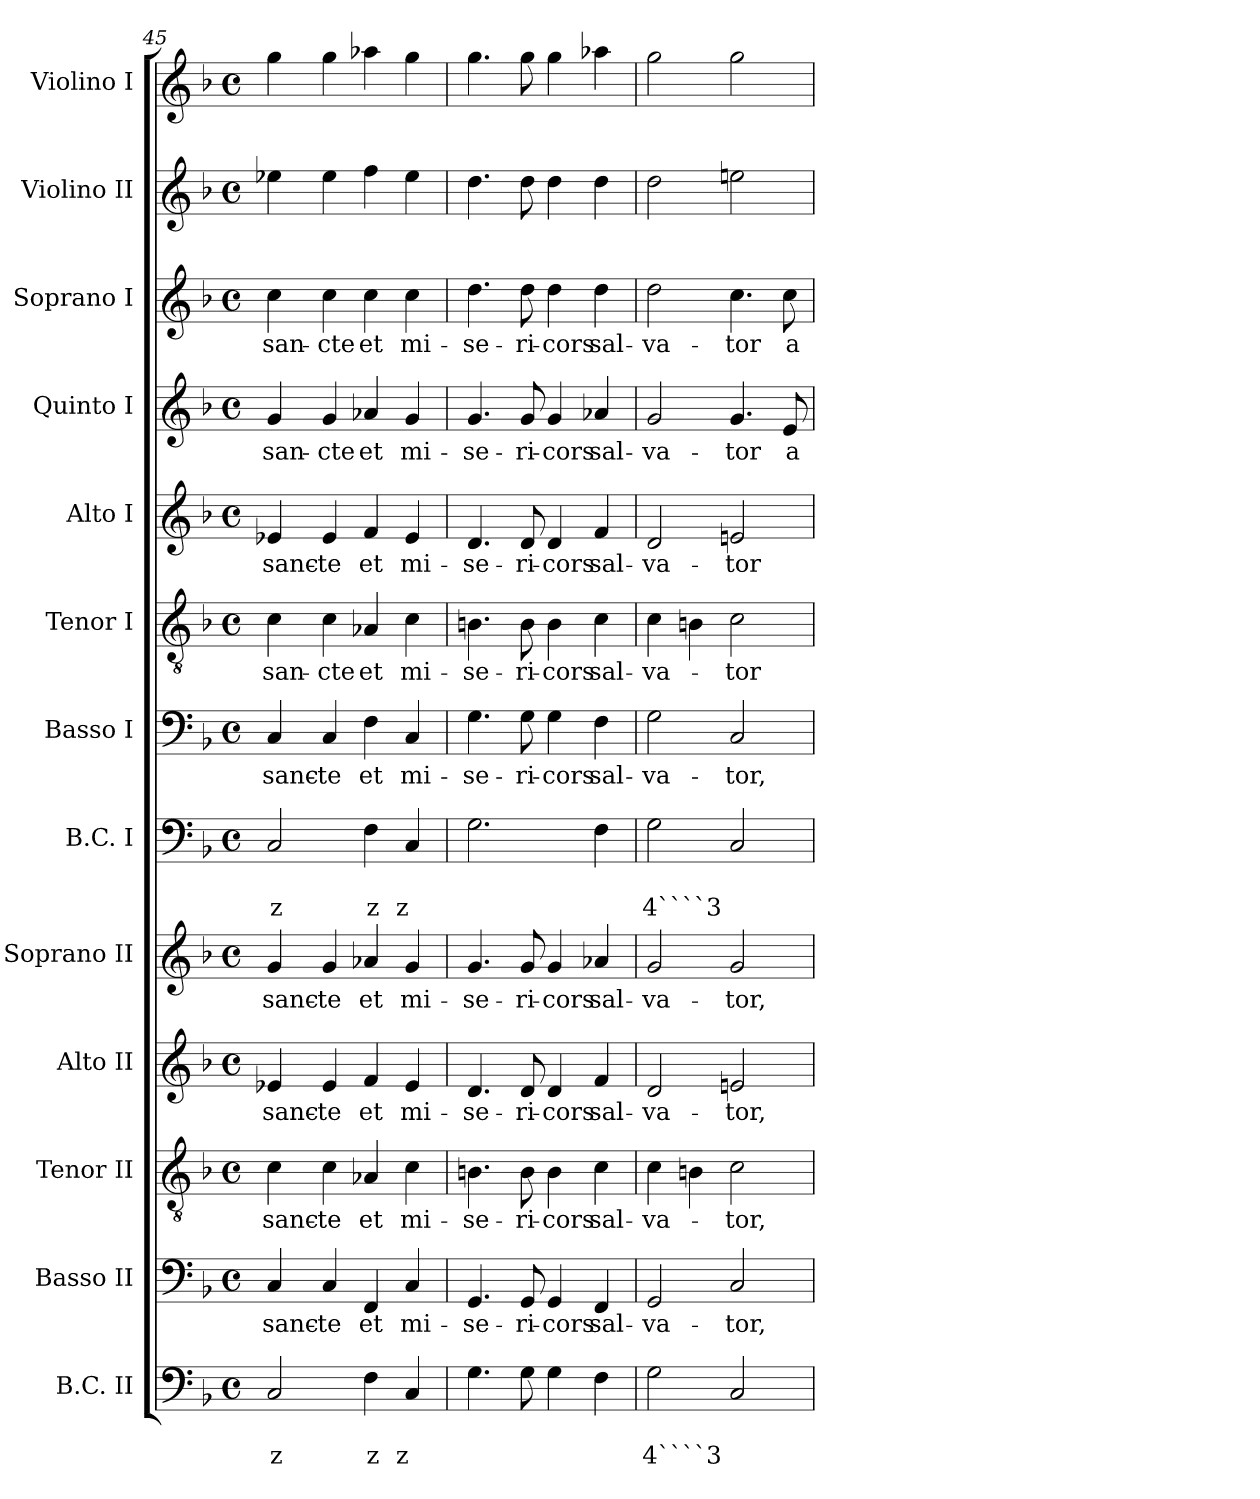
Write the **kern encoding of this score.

**kern	**text	**text	**kern	**text	**kern	**text	**kern	**text	**kern	**text	**kern	**text	**text	**kern	**text	**kern	**text	**kern	**text	**kern	**text	**kern	**text	**kern	**kern
*part13	*part13	*part13	*part12	*part12	*part11	*part11	*part10	*part10	*part9	*part9	*part8	*part8	*part8	*part7	*part7	*part6	*part6	*part5	*part5	*part4	*part4	*part3	*part3	*part2	*part1
*staff13	*staff13	*staff13	*staff12	*staff12	*staff11	*staff11	*staff10	*staff10	*staff9	*staff9	*staff8	*staff8	*staff8	*staff7	*staff7	*staff6	*staff6	*staff5	*staff5	*staff4	*staff4	*staff3	*staff3	*staff2	*staff1
*I"B.C. II	*	*	*I"Basso II	*	*I"Tenor II	*	*I"Alto II	*	*I"Soprano II	*	*I"B.C. I	*	*	*I"Basso I	*	*I"Tenor I	*	*I"Alto I	*	*I"Quinto I	*	*I"Soprano I	*	*I"Violino II	*I"Violino I
*I'BC2	*	*	*I'B 2	*	*I'T 2	*	*I'A 2	*	*I'S 2	*	*I'BC1	*	*	*I'B 1	*	*I'T 1	*	*I'A 1	*	*I'Q 1	*	*I'S 1	*	*I'Vln. II	*I'Vln. I
!!LO:PB:g=z
*clefF4	*	*	*clefF4	*	*clefGv2	*	*clefG2	*	*clefG2	*	*clefF4	*	*	*clefF4	*	*clefGv2	*	*clefG2	*	*clefG2	*	*clefG2	*	*clefG2	*clefG2
*k[b-]	*	*	*k[b-]	*	*k[b-]	*	*k[b-]	*	*k[b-]	*	*k[b-]	*	*	*k[b-]	*	*k[b-]	*	*k[b-]	*	*k[b-]	*	*k[b-]	*	*k[b-]	*k[b-]
*F:	*	*	*F:	*	*F:	*	*F:	*	*F:	*	*F:	*	*	*F:	*	*F:	*	*F:	*	*F:	*	*F:	*	*F:	*F:
*M4/4	*	*	*M4/4	*	*M4/4	*	*M4/4	*	*M4/4	*	*M4/4	*	*	*M4/4	*	*M4/4	*	*M4/4	*	*M4/4	*	*M4/4	*	*M4/4	*M4/4
*met(c)	*	*	*met(c)	*	*met(c)	*	*met(c)	*	*met(c)	*	*met(c)	*	*	*met(c)	*	*met(c)	*	*met(c)	*	*met(c)	*	*met(c)	*	*met(c)	*met(c)
=45	=45	=45	=45	=45	=45	=45	=45	=45	=45	=45	=45	=45	=45	=45	=45	=45	=45	=45	=45	=45	=45	=45	=45	=45	=45
!	!	!LO:LY:b	!	!	!	!	!	!	!	!	!	!	!	!	!	!	!	!	!	!	!	!	!	!	!
!	!	!	!	!LO:LY:b	!	!	!	!	!	!	!	!	!	!	!	!	!	!	!	!	!	!	!	!	!
!	!	!	!	!	!	!LO:LY:b	!	!	!	!	!	!	!	!	!	!	!	!	!	!	!	!	!	!	!
!	!	!	!	!	!	!	!	!LO:LY:b	!	!	!	!	!	!	!	!	!	!	!	!	!	!	!	!	!
!	!	!	!	!	!	!	!	!	!	!LO:LY:b	!	!	!	!	!	!	!	!	!	!	!	!	!	!	!
!	!	!	!	!	!	!	!	!	!	!	!	!	!LO:LY:b	!	!	!	!	!	!	!	!	!	!	!	!
!	!	!	!	!	!	!	!	!	!	!	!	!	!	!	!LO:LY:b	!	!	!	!	!	!	!	!	!	!
!	!	!	!	!	!	!	!	!	!	!	!	!	!	!	!	!	!LO:LY:b	!	!	!	!	!	!	!	!
!	!	!	!	!	!	!	!	!	!	!	!	!	!	!	!	!	!	!	!LO:LY:b	!	!	!	!	!	!
!	!	!	!	!	!	!	!	!	!	!	!	!	!	!	!	!	!	!	!	!	!LO:LY:b	!	!	!	!
!	!	!	!	!	!	!	!	!	!	!	!	!	!	!	!	!	!	!	!	!	!	!	!LO:LY:b	!	!
2C/	.	z	4C/	sanc-	4c\	sanc-	4e-X/	sanc-	4g/	sanc-	2C/	.	z	4C/	sanc-	4c\	san-	4e-X/	-sanc-	4g/	san-	4cc\	san-	4ee-X\	4gg\
!	!	!	!	!LO:LY:b	!	!	!	!	!	!	!	!	!	!	!	!	!	!	!	!	!	!	!	!	!
!	!	!	!	!	!	!LO:LY:b	!	!	!	!	!	!	!	!	!	!	!	!	!	!	!	!	!	!	!
!	!	!	!	!	!	!	!	!LO:LY:b	!	!	!	!	!	!	!	!	!	!	!	!	!	!	!	!	!
!	!	!	!	!	!	!	!	!	!	!LO:LY:b	!	!	!	!	!	!	!	!	!	!	!	!	!	!	!
!	!	!	!	!	!	!	!	!	!	!	!	!	!	!	!LO:LY:b	!	!	!	!	!	!	!	!	!	!
!	!	!	!	!	!	!	!	!	!	!	!	!	!	!	!	!	!LO:LY:b	!	!	!	!	!	!	!	!
!	!	!	!	!	!	!	!	!	!	!	!	!	!	!	!	!	!	!	!LO:LY:b	!	!	!	!	!	!
!	!	!	!	!	!	!	!	!	!	!	!	!	!	!	!	!	!	!	!	!	!LO:LY:b	!	!	!	!
!	!	!	!	!	!	!	!	!	!	!	!	!	!	!	!	!	!	!	!	!	!	!	!LO:LY:b	!	!
.	.	.	4C/	-te	4c\	-te	4e-/	-te	4g/	-te	.	.	.	4C/	-te	4c\	-cte	4e-/	-te	4g/	-cte	4cc\	-cte	4ee-\	4gg\
!	!	!LO:LY:b	!	!	!	!	!	!	!	!	!	!	!	!	!	!	!	!	!	!	!	!	!	!	!
!	!	!	!	!LO:LY:b	!	!	!	!	!	!	!	!	!	!	!	!	!	!	!	!	!	!	!	!	!
!	!	!	!	!	!	!LO:LY:b	!	!	!	!	!	!	!	!	!	!	!	!	!	!	!	!	!	!	!
!	!	!	!	!	!	!	!	!LO:LY:b	!	!	!	!	!	!	!	!	!	!	!	!	!	!	!	!	!
!	!	!	!	!	!	!	!	!	!	!LO:LY:b	!	!	!	!	!	!	!	!	!	!	!	!	!	!	!
!	!	!	!	!	!	!	!	!	!	!	!	!	!LO:LY:b	!	!	!	!	!	!	!	!	!	!	!	!
!	!	!	!	!	!	!	!	!	!	!	!	!	!	!	!LO:LY:b	!	!	!	!	!	!	!	!	!	!
!	!	!	!	!	!	!	!	!	!	!	!	!	!	!	!	!	!LO:LY:b	!	!	!	!	!	!	!	!
!	!	!	!	!	!	!	!	!	!	!	!	!	!	!	!	!	!	!	!LO:LY:b	!	!	!	!	!	!
!	!	!	!	!	!	!	!	!	!	!	!	!	!	!	!	!	!	!	!	!	!LO:LY:b	!	!	!	!
!	!	!	!	!	!	!	!	!	!	!	!	!	!	!	!	!	!	!	!	!	!	!	!LO:LY:b	!	!
4F\	.	z	4FF/	et	4A-X/	et	4f/	et	4a-X/	et	4F\	.	z	4F\	et	4A-X/	et	4f/	et	4a-X/	et	4cc\	et	4ff\	4aa-X\
!	!	!LO:LY:b	!	!	!	!	!	!	!	!	!	!	!	!	!	!	!	!	!	!	!	!	!	!	!
!	!	!	!	!LO:LY:b	!	!	!	!	!	!	!	!	!	!	!	!	!	!	!	!	!	!	!	!	!
!	!	!	!	!	!	!LO:LY:b	!	!	!	!	!	!	!	!	!	!	!	!	!	!	!	!	!	!	!
!	!	!	!	!	!	!	!	!LO:LY:b	!	!	!	!	!	!	!	!	!	!	!	!	!	!	!	!	!
!	!	!	!	!	!	!	!	!	!	!LO:LY:b	!	!	!	!	!	!	!	!	!	!	!	!	!	!	!
!	!	!	!	!	!	!	!	!	!	!	!	!	!LO:LY:b	!	!	!	!	!	!	!	!	!	!	!	!
!	!	!	!	!	!	!	!	!	!	!	!	!	!	!	!LO:LY:b	!	!	!	!	!	!	!	!	!	!
!	!	!	!	!	!	!	!	!	!	!	!	!	!	!	!	!	!LO:LY:b	!	!	!	!	!	!	!	!
!	!	!	!	!	!	!	!	!	!	!	!	!	!	!	!	!	!	!	!LO:LY:b	!	!	!	!	!	!
!	!	!	!	!	!	!	!	!	!	!	!	!	!	!	!	!	!	!	!	!	!LO:LY:b	!	!	!	!
!	!	!	!	!	!	!	!	!	!	!	!	!	!	!	!	!	!	!	!	!	!	!	!LO:LY:b	!	!
4C/	.	z	4C/	mi-	4c\	mi-	4e-/	mi-	4g/	mi-	4C/	.	z	4C/	mi-	4c\	mi-	4e-/	mi-	4g/	mi-	4cc\	mi-	4ee-\	4gg\
=46	=46	=46	=46	=46	=46	=46	=46	=46	=46	=46	=46	=46	=46	=46	=46	=46	=46	=46	=46	=46	=46	=46	=46	=46	=46
!	!	!	!	!LO:LY:b	!	!	!	!	!	!	!	!	!	!	!	!	!	!	!	!	!	!	!	!	!
!	!	!	!	!	!	!LO:LY:b	!	!	!	!	!	!	!	!	!	!	!	!	!	!	!	!	!	!	!
!	!	!	!	!	!	!	!	!LO:LY:b	!	!	!	!	!	!	!	!	!	!	!	!	!	!	!	!	!
!	!	!	!	!	!	!	!	!	!	!LO:LY:b	!	!	!	!	!	!	!	!	!	!	!	!	!	!	!
!	!	!	!	!	!	!	!	!	!	!	!	!	!	!	!LO:LY:b	!	!	!	!	!	!	!	!	!	!
!	!	!	!	!	!	!	!	!	!	!	!	!	!	!	!	!	!LO:LY:b	!	!	!	!	!	!	!	!
!	!	!	!	!	!	!	!	!	!	!	!	!	!	!	!	!	!	!	!LO:LY:b	!	!	!	!	!	!
!	!	!	!	!	!	!	!	!	!	!	!	!	!	!	!	!	!	!	!	!	!LO:LY:b	!	!	!	!
!	!	!	!	!	!	!	!	!	!	!	!	!	!	!	!	!	!	!	!	!	!	!	!LO:LY:b	!	!
4.G\	.	.	4.GG/	-se-	4.Bn\	-se-	4.d/	-se-	4.g/	-se-	2.G\	.	.	4.G\	-se-	4.Bn\	-se-	4.d/	-se-	4.g/	-se-	4.dd\	-se-	4.dd\	4.gg\
!	!	!	!	!LO:LY:b	!	!	!	!	!	!	!	!	!	!	!	!	!	!	!	!	!	!	!	!	!
!	!	!	!	!	!	!LO:LY:b	!	!	!	!	!	!	!	!	!	!	!	!	!	!	!	!	!	!	!
!	!	!	!	!	!	!	!	!LO:LY:b	!	!	!	!	!	!	!	!	!	!	!	!	!	!	!	!	!
!	!	!	!	!	!	!	!	!	!	!LO:LY:b	!	!	!	!	!	!	!	!	!	!	!	!	!	!	!
!	!	!	!	!	!	!	!	!	!	!	!	!	!	!	!LO:LY:b	!	!	!	!	!	!	!	!	!	!
!	!	!	!	!	!	!	!	!	!	!	!	!	!	!	!	!	!LO:LY:b	!	!	!	!	!	!	!	!
!	!	!	!	!	!	!	!	!	!	!	!	!	!	!	!	!	!	!	!LO:LY:b	!	!	!	!	!	!
!	!	!	!	!	!	!	!	!	!	!	!	!	!	!	!	!	!	!	!	!	!LO:LY:b	!	!	!	!
!	!	!	!	!	!	!	!	!	!	!	!	!	!	!	!	!	!	!	!	!	!	!	!LO:LY:b	!	!
8G\	.	.	8GG/	-ri-	8B\	-ri-	8d/	-ri-	8g/	-ri-	.	.	.	8G\	-ri-	8B\	-ri-	8d/	-ri-	8g/	-ri-	8dd\	-ri-	8dd\	8gg\
!	!	!	!	!LO:LY:b	!	!	!	!	!	!	!	!	!	!	!	!	!	!	!	!	!	!	!	!	!
!	!	!	!	!	!	!LO:LY:b	!	!	!	!	!	!	!	!	!	!	!	!	!	!	!	!	!	!	!
!	!	!	!	!	!	!	!	!LO:LY:b	!	!	!	!	!	!	!	!	!	!	!	!	!	!	!	!	!
!	!	!	!	!	!	!	!	!	!	!LO:LY:b	!	!	!	!	!	!	!	!	!	!	!	!	!	!	!
!	!	!	!	!	!	!	!	!	!	!	!	!	!	!	!LO:LY:b	!	!	!	!	!	!	!	!	!	!
!	!	!	!	!	!	!	!	!	!	!	!	!	!	!	!	!	!LO:LY:b	!	!	!	!	!	!	!	!
!	!	!	!	!	!	!	!	!	!	!	!	!	!	!	!	!	!	!	!LO:LY:b	!	!	!	!	!	!
!	!	!	!	!	!	!	!	!	!	!	!	!	!	!	!	!	!	!	!	!	!LO:LY:b	!	!	!	!
!	!	!	!	!	!	!	!	!	!	!	!	!	!	!	!	!	!	!	!	!	!	!	!LO:LY:b	!	!
4G\	.	.	4GG/	-cors	4B\	-cors	4d/	-cors	4g/	-cors	.	.	.	4G\	-cors	4B\	-cors	4d/	-cors	4g/	-cors	4dd\	-cors	4dd\	4gg\
!	!	!	!	!LO:LY:b	!	!	!	!	!	!	!	!	!	!	!	!	!	!	!	!	!	!	!	!	!
!	!	!	!	!	!	!LO:LY:b	!	!	!	!	!	!	!	!	!	!	!	!	!	!	!	!	!	!	!
!	!	!	!	!	!	!	!	!LO:LY:b	!	!	!	!	!	!	!	!	!	!	!	!	!	!	!	!	!
!	!	!	!	!	!	!	!	!	!	!LO:LY:b	!	!	!	!	!	!	!	!	!	!	!	!	!	!	!
!	!	!	!	!	!	!	!	!	!	!	!	!	!	!	!LO:LY:b	!	!	!	!	!	!	!	!	!	!
!	!	!	!	!	!	!	!	!	!	!	!	!	!	!	!	!	!LO:LY:b	!	!	!	!	!	!	!	!
!	!	!	!	!	!	!	!	!	!	!	!	!	!	!	!	!	!	!	!LO:LY:b	!	!	!	!	!	!
!	!	!	!	!	!	!	!	!	!	!	!	!	!	!	!	!	!	!	!	!	!LO:LY:b	!	!	!	!
!	!	!	!	!	!	!	!	!	!	!	!	!	!	!	!	!	!	!	!	!	!	!	!LO:LY:b	!	!
4F\	.	.	4FF/	sal-	4c\	sal-	4f/	sal-	4a-X/	sal-	4F\	.	.	4F\	sal-	4c\	sal-	4f/	sal-	4a-X/	sal-	4dd\	sal-	4dd\	4aa-X\
=47	=47	=47	=47	=47	=47	=47	=47	=47	=47	=47	=47	=47	=47	=47	=47	=47	=47	=47	=47	=47	=47	=47	=47	=47	=47
!	!	!LO:LY:b	!	!	!	!	!	!	!	!	!	!	!	!	!	!	!	!	!	!	!	!	!	!	!
!	!	!	!	!LO:LY:b	!	!	!	!	!	!	!	!	!	!	!	!	!	!	!	!	!	!	!	!	!
!	!	!	!	!	!	!LO:LY:b	!	!	!	!	!	!	!	!	!	!	!	!	!	!	!	!	!	!	!
!	!	!	!	!	!	!	!	!LO:LY:b	!	!	!	!	!	!	!	!	!	!	!	!	!	!	!	!	!
!	!	!	!	!	!	!	!	!	!	!LO:LY:b	!	!	!	!	!	!	!	!	!	!	!	!	!	!	!
!	!	!	!	!	!	!	!	!	!	!	!	!	!LO:LY:b	!	!	!	!	!	!	!	!	!	!	!	!
!	!	!	!	!	!	!	!	!	!	!	!	!	!	!	!LO:LY:b	!	!	!	!	!	!	!	!	!	!
!	!	!	!	!	!	!	!	!	!	!	!	!	!	!	!	!	!LO:LY:b	!	!	!	!	!	!	!	!
!	!	!	!	!	!	!	!	!	!	!	!	!	!	!	!	!	!	!	!LO:LY:b	!	!	!	!	!	!
!	!	!	!	!	!	!	!	!	!	!	!	!	!	!	!	!	!	!	!	!	!LO:LY:b	!	!	!	!
!	!	!	!	!	!	!	!	!	!	!	!	!	!	!	!	!	!	!	!	!	!	!	!LO:LY:b	!	!
2G\	.	4````3	2GG/	-va-	4c\	-va-	2d/	-va-	2g/	-va-	2G\	.	4````3	2G\	-va-	4c\	-va-	2d/	-va-	2g/	-va-	2dd\	-va-	2dd\	2gg\
.	.	.	.	.	4Bn\	.	.	.	.	.	.	.	.	.	.	4Bn\	.	.	.	.	.	.	.	.	.
!	!	!	!	!LO:LY:b	!	!	!	!	!	!	!	!	!	!	!	!	!	!	!	!	!	!	!	!	!
!	!	!	!	!	!	!LO:LY:b	!	!	!	!	!	!	!	!	!	!	!	!	!	!	!	!	!	!	!
!	!	!	!	!	!	!	!	!LO:LY:b	!	!	!	!	!	!	!	!	!	!	!	!	!	!	!	!	!
!	!	!	!	!	!	!	!	!	!	!LO:LY:b	!	!	!	!	!	!	!	!	!	!	!	!	!	!	!
!	!	!	!	!	!	!	!	!	!	!	!	!	!	!	!LO:LY:b	!	!	!	!	!	!	!	!	!	!
!	!	!	!	!	!	!	!	!	!	!	!	!	!	!	!	!	!LO:LY:b	!	!	!	!	!	!	!	!
!	!	!	!	!	!	!	!	!	!	!	!	!	!	!	!	!	!	!	!LO:LY:b	!	!	!	!	!	!
!	!	!	!	!	!	!	!	!	!	!	!	!	!	!	!	!	!	!	!	!	!LO:LY:b	!	!	!	!
!	!	!	!	!	!	!	!	!	!	!	!	!	!	!	!	!	!	!	!	!	!	!	!LO:LY:b	!	!
2C/	.	.	2C/	-tor,	2c\	-tor,	2eni/	-tor,	2g/	-tor,	2C/	.	.	2C/	-tor,	2c\	-tor	2eni/	-tor	4.g/	-tor	4.cc\	-tor	2eeni\	2gg\
!	!	!	!	!	!	!	!	!	!	!	!	!	!	!	!	!	!	!	!	!	!LO:LY:b	!	!	!	!
!	!	!	!	!	!	!	!	!	!	!	!	!	!	!	!	!	!	!	!	!	!	!	!LO:LY:b	!	!
.	.	.	.	.	.	.	.	.	.	.	.	.	.	.	.	.	.	.	.	8e/	a-	8cc\	a-	.	.
=	=	=	=	=	=	=	=	=	=	=	=	=	=	=	=	=	=	=	=	=	=	=	=	=	=
*-	*-	*-	*-	*-	*-	*-	*-	*-	*-	*-	*-	*-	*-	*-	*-	*-	*-	*-	*-	*-	*-	*-	*-	*-	*-
